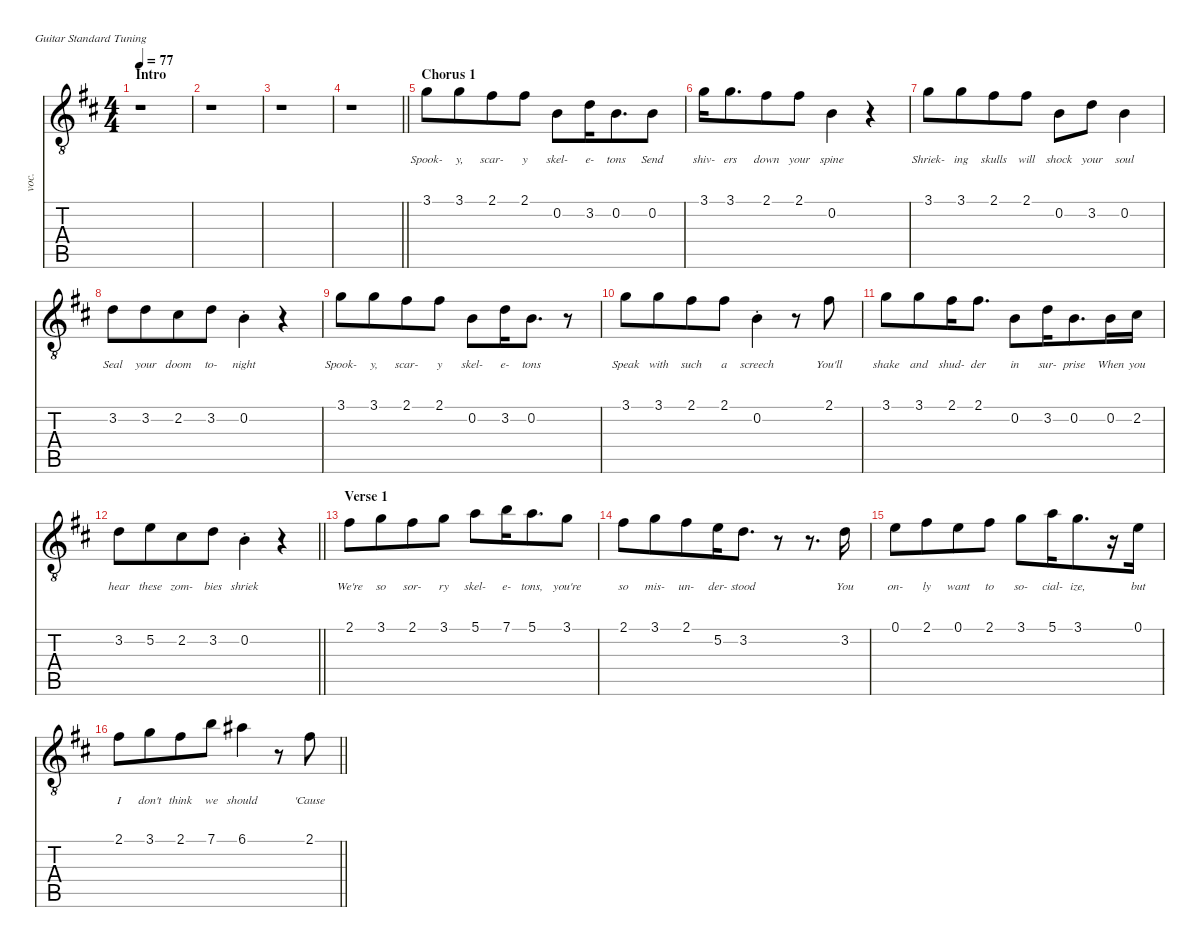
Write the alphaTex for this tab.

\defaultSystemsLayout 4
\hideDynamics
\bracketExtendMode nobrackets
\otherSystemsTrackNameOrientation horizontal
\track ("Vocals-lessons2" "voc.") {defaultSystemsLayout 4 instrument acousticguitarnylon}
\staff {score tabs}
\tuning (E4 B3 G3 D3 A2 E2)
\displaytranspose 0
\ts (4 4)
\beaming (8 4 4)
\section ("" "Intro")
\tempo 77
\clef g2
\ottava 8vb
\ks bminor
r.1{dy mf instrument acousticguitarnylon beam Down} |
r.1{beam Down} |
r.1{beam Down} |
\barLineRight lightlight
r.1{beam Down} |
\section ("" "Chorus 1")
3.1{acc forcenatural}.8{lyrics (0 "Spook-") lyrics (1 "") lyrics (2 "") lyrics (3 "") lyrics (4 "") beam Down} 3.1{acc forcenatural}.8{lyrics (0 "y,") lyrics (1 "") lyrics (2 "") lyrics (3 "") lyrics (4 "") beam Down} 2.1{acc #}.8{lyrics (0 "scar-") lyrics (1 "") lyrics (2 "") lyrics (3 "") lyrics (4 "") beam Down} 2.1{acc #}.8{lyrics (0 "y") lyrics (1 "") lyrics (2 "") lyrics (3 "") lyrics (4 "") beam Down} 0.2{acc forcenatural}.8{lyrics (0 "skel-") lyrics (1 "") lyrics (2 "") lyrics (3 "") lyrics (4 "") beam Down} 3.2{acc forcenatural}.16{lyrics (0 "e-") lyrics (1 "") lyrics (2 "") lyrics (3 "") lyrics (4 "") beam Down} 0.2{acc forcenatural}.8{d lyrics (0 "tons") lyrics (1 "") lyrics (2 "") lyrics (3 "") lyrics (4 "") beam Down} 0.2{acc forcenatural}.8{lyrics (0 "Send") lyrics (1 "") lyrics (2 "") lyrics (3 "") lyrics (4 "") beam Down} |
3.1{acc forcenatural}.16{lyrics (0 "shiv-") lyrics (1 "") lyrics (2 "") lyrics (3 "") lyrics (4 "") beam Down} 3.1{acc forcenatural}.8{d lyrics (0 "ers") lyrics (1 "") lyrics (2 "") lyrics (3 "") lyrics (4 "") beam Down} 2.1{acc #}.8{lyrics (0 "down") lyrics (1 "") lyrics (2 "") lyrics (3 "") lyrics (4 "") beam Down} 2.1{acc #}.8{lyrics (0 "your") lyrics (1 "") lyrics (2 "") lyrics (3 "") lyrics (4 "") beam Down} 0.2{acc forcenatural}.4{lyrics (0 "spine") lyrics (1 "") lyrics (2 "") lyrics (3 "") lyrics (4 "") beam Down} r.4{beam Down} |
3.1{acc forcenatural}.8{lyrics (0 "Shriek-") lyrics (1 "") lyrics (2 "") lyrics (3 "") lyrics (4 "") beam Down} 3.1{acc forcenatural}.8{lyrics (0 "ing") lyrics (1 "") lyrics (2 "") lyrics (3 "") lyrics (4 "") beam Down} 2.1{acc #}.8{lyrics (0 "skulls") lyrics (1 "") lyrics (2 "") lyrics (3 "") lyrics (4 "") beam Down} 2.1{acc #}.8{lyrics (0 "will") lyrics (1 "") lyrics (2 "") lyrics (3 "") lyrics (4 "") beam Down} 0.2{acc forcenatural}.8{lyrics (0 "shock") lyrics (1 "") lyrics (2 "") lyrics (3 "") lyrics (4 "") beam Down} 3.2{acc forcenatural}.8{lyrics (0 "your") lyrics (1 "") lyrics (2 "") lyrics (3 "") lyrics (4 "") beam Down} 0.2{acc forcenatural}.4{lyrics (0 "soul") lyrics (1 "") lyrics (2 "") lyrics (3 "") lyrics (4 "") beam Down} |
3.2{acc forcenatural}.8{lyrics (0 "Seal") lyrics (1 "") lyrics (2 "") lyrics (3 "") lyrics (4 "") beam Down} 3.2{acc forcenatural}.8{lyrics (0 "your") lyrics (1 "") lyrics (2 "") lyrics (3 "") lyrics (4 "") beam Down} 2.2{acc #}.8{lyrics (0 "doom") lyrics (1 "") lyrics (2 "") lyrics (3 "") lyrics (4 "") beam Down} 3.2{acc forcenatural}.8{lyrics (0 "to-") lyrics (1 "") lyrics (2 "") lyrics (3 "") lyrics (4 "") beam Down} 0.2{st acc forcenatural}.4{lyrics (0 "night") lyrics (1 "") lyrics (2 "") lyrics (3 "") lyrics (4 "") beam Down} r.4{beam Down} |
3.1{acc forcenatural}.8{lyrics (0 "Spook-") lyrics (1 "") lyrics (2 "") lyrics (3 "") lyrics (4 "") beam Down} 3.1{acc forcenatural}.8{lyrics (0 "y,") lyrics (1 "") lyrics (2 "") lyrics (3 "") lyrics (4 "") beam Down} 2.1{acc #}.8{lyrics (0 "scar-") lyrics (1 "") lyrics (2 "") lyrics (3 "") lyrics (4 "") beam Down} 2.1{acc #}.8{lyrics (0 "y") lyrics (1 "") lyrics (2 "") lyrics (3 "") lyrics (4 "") beam Down} 0.2{acc forcenatural}.8{lyrics (0 "skel-") lyrics (1 "") lyrics (2 "") lyrics (3 "") lyrics (4 "") beam Down} 3.2{acc forcenatural}.16{lyrics (0 "e-") lyrics (1 "") lyrics (2 "") lyrics (3 "") lyrics (4 "") beam Down} 0.2{acc forcenatural}.8{d lyrics (0 "tons") lyrics (1 "") lyrics (2 "") lyrics (3 "") lyrics (4 "") beam Down} r.8{beam Down} |
3.1{acc forcenatural}.8{lyrics (0 "Speak") lyrics (1 "") lyrics (2 "") lyrics (3 "") lyrics (4 "") beam Down} 3.1{acc forcenatural}.8{lyrics (0 "with") lyrics (1 "") lyrics (2 "") lyrics (3 "") lyrics (4 "") beam Down} 2.1{acc #}.8{lyrics (0 "such") lyrics (1 "") lyrics (2 "") lyrics (3 "") lyrics (4 "") beam Down} 2.1{acc #}.8{lyrics (0 "a") lyrics (1 "") lyrics (2 "") lyrics (3 "") lyrics (4 "") beam Down} 0.2{st acc forcenatural}.4{lyrics (0 "screech") lyrics (1 "") lyrics (2 "") lyrics (3 "") lyrics (4 "") beam Down} r.8{beam Down} 2.1{acc #}.8{lyrics (0 "You'll") lyrics (1 "") lyrics (2 "") lyrics (3 "") lyrics (4 "") beam Down} |
3.1{acc forcenatural}.8{lyrics (0 "shake") lyrics (1 "") lyrics (2 "") lyrics (3 "") lyrics (4 "") beam Down} 3.1{acc forcenatural}.8{lyrics (0 "and") lyrics (1 "") lyrics (2 "") lyrics (3 "") lyrics (4 "") beam Down} 2.1{acc #}.16{lyrics (0 "shud-") lyrics (1 "") lyrics (2 "") lyrics (3 "") lyrics (4 "") beam Down} 2.1{acc #}.8{d lyrics (0 "der") lyrics (1 "") lyrics (2 "") lyrics (3 "") lyrics (4 "") beam Down} 0.2{acc forcenatural}.8{lyrics (0 "in") lyrics (1 "") lyrics (2 "") lyrics (3 "") lyrics (4 "") beam Down} 3.2{acc forcenatural}.16{lyrics (0 "sur-") lyrics (1 "") lyrics (2 "") lyrics (3 "") lyrics (4 "") beam Down} 0.2{acc forcenatural}.8{d lyrics (0 "prise") lyrics (1 "") lyrics (2 "") lyrics (3 "") lyrics (4 "") beam Down} 0.2{acc forcenatural}.16{lyrics (0 "When") lyrics (1 "") lyrics (2 "") lyrics (3 "") lyrics (4 "") beam Down} 2.2{acc #}.16{lyrics (0 "you") lyrics (1 "") lyrics (2 "") lyrics (3 "") lyrics (4 "") beam Down} |
\barLineRight lightlight
3.2{acc forcenatural}.8{lyrics (0 "hear") lyrics (1 "") lyrics (2 "") lyrics (3 "") lyrics (4 "") beam Down} 5.2{acc forcenatural}.8{lyrics (0 "these") lyrics (1 "") lyrics (2 "") lyrics (3 "") lyrics (4 "") beam Down} 2.2{acc #}.8{lyrics (0 "zom-") lyrics (1 "") lyrics (2 "") lyrics (3 "") lyrics (4 "") beam Down} 3.2{acc forcenatural}.8{lyrics (0 "bies") lyrics (1 "") lyrics (2 "") lyrics (3 "") lyrics (4 "") beam Down} 0.2{st acc forcenatural}.4{lyrics (0 "shriek") lyrics (1 "") lyrics (2 "") lyrics (3 "") lyrics (4 "") beam Down} r.4{beam Down} |
\section ("" "Verse 1")
2.1{acc #}.8{lyrics (0 "We're") lyrics (1 "") lyrics (2 "") lyrics (3 "") lyrics (4 "") beam Down} 3.1{acc forcenatural}.8{lyrics (0 "so") lyrics (1 "") lyrics (2 "") lyrics (3 "") lyrics (4 "") beam Down} 2.1{acc #}.8{lyrics (0 "sor-") lyrics (1 "") lyrics (2 "") lyrics (3 "") lyrics (4 "") beam Down} 3.1{acc forcenatural}.8{lyrics (0 "ry") lyrics (1 "") lyrics (2 "") lyrics (3 "") lyrics (4 "") beam Down} 5.1{acc forcenatural}.8{lyrics (0 "skel-") lyrics (1 "") lyrics (2 "") lyrics (3 "") lyrics (4 "") beam Down} 7.1{acc forcenatural}.16{lyrics (0 "e-") lyrics (1 "") lyrics (2 "") lyrics (3 "") lyrics (4 "") beam Down} 5.1{acc forcenatural}.8{d lyrics (0 "tons,") lyrics (1 "") lyrics (2 "") lyrics (3 "") lyrics (4 "") beam Down} 3.1{acc forcenatural}.8{lyrics (0 "you're") lyrics (1 "") lyrics (2 "") lyrics (3 "") lyrics (4 "") beam Down} |
2.1{acc #}.8{lyrics (0 "so") lyrics (1 "") lyrics (2 "") lyrics (3 "") lyrics (4 "") beam Down} 3.1{acc forcenatural}.8{lyrics (0 "mis-") lyrics (1 "") lyrics (2 "") lyrics (3 "") lyrics (4 "") beam Down} 2.1{acc #}.8{lyrics (0 "un-") lyrics (1 "") lyrics (2 "") lyrics (3 "") lyrics (4 "") beam Down} 5.2{acc forcenatural}.16{lyrics (0 "der-") lyrics (1 "") lyrics (2 "") lyrics (3 "") lyrics (4 "") beam Down} 3.2{acc forcenatural}.8{d lyrics (0 "stood") lyrics (1 "") lyrics (2 "") lyrics (3 "") lyrics (4 "") beam Down} r.8{beam Down} r.8{d beam Down} 3.2{acc forcenatural}.16{lyrics (0 "You") lyrics (1 "") lyrics (2 "") lyrics (3 "") lyrics (4 "") beam Down} |
0.1{acc forcenatural}.8{lyrics (0 "on-") lyrics (1 "") lyrics (2 "") lyrics (3 "") lyrics (4 "") beam Down} 2.1{acc #}.8{lyrics (0 "ly") lyrics (1 "") lyrics (2 "") lyrics (3 "") lyrics (4 "") beam Down} 0.1{acc forcenatural}.8{lyrics (0 "want") lyrics (1 "") lyrics (2 "") lyrics (3 "") lyrics (4 "") beam Down} 2.1{acc #}.8{lyrics (0 "to") lyrics (1 "") lyrics (2 "") lyrics (3 "") lyrics (4 "") beam Down} 3.1{acc forcenatural}.8{lyrics (0 "so-") lyrics (1 "") lyrics (2 "") lyrics (3 "") lyrics (4 "") beam Down} 5.1{acc forcenatural}.16{lyrics (0 "cial-") lyrics (1 "") lyrics (2 "") lyrics (3 "") lyrics (4 "") beam Down} 3.1{acc forcenatural}.8{d lyrics (0 "ize,") lyrics (1 "") lyrics (2 "") lyrics (3 "") lyrics (4 "") beam Down} r.16{beam Down} 0.1{acc forcenatural}.16{lyrics (0 "but") lyrics (1 "") lyrics (2 "") lyrics (3 "") lyrics (4 "") beam Down} |
\barLineRight lightlight
2.1{acc #}.8{lyrics (0 "I") lyrics (1 "") lyrics (2 "") lyrics (3 "") lyrics (4 "") beam Down} 3.1{acc forcenatural}.8{lyrics (0 "don't") lyrics (1 "") lyrics (2 "") lyrics (3 "") lyrics (4 "") beam Down} 2.1{acc #}.8{lyrics (0 "think") lyrics (1 "") lyrics (2 "") lyrics (3 "") lyrics (4 "") beam Down} 7.1{acc forcenatural}.8{lyrics (0 "we") lyrics (1 "") lyrics (2 "") lyrics (3 "") lyrics (4 "") beam Down} 6.1{acc #}.4{lyrics (0 "should") lyrics (1 "") lyrics (2 "") lyrics (3 "") lyrics (4 "") beam Down} r.8{beam Down} 2.1{acc #}.8{lyrics (0 "'Cause") lyrics (1 "") lyrics (2 "") lyrics (3 "") lyrics (4 "") beam Down}
